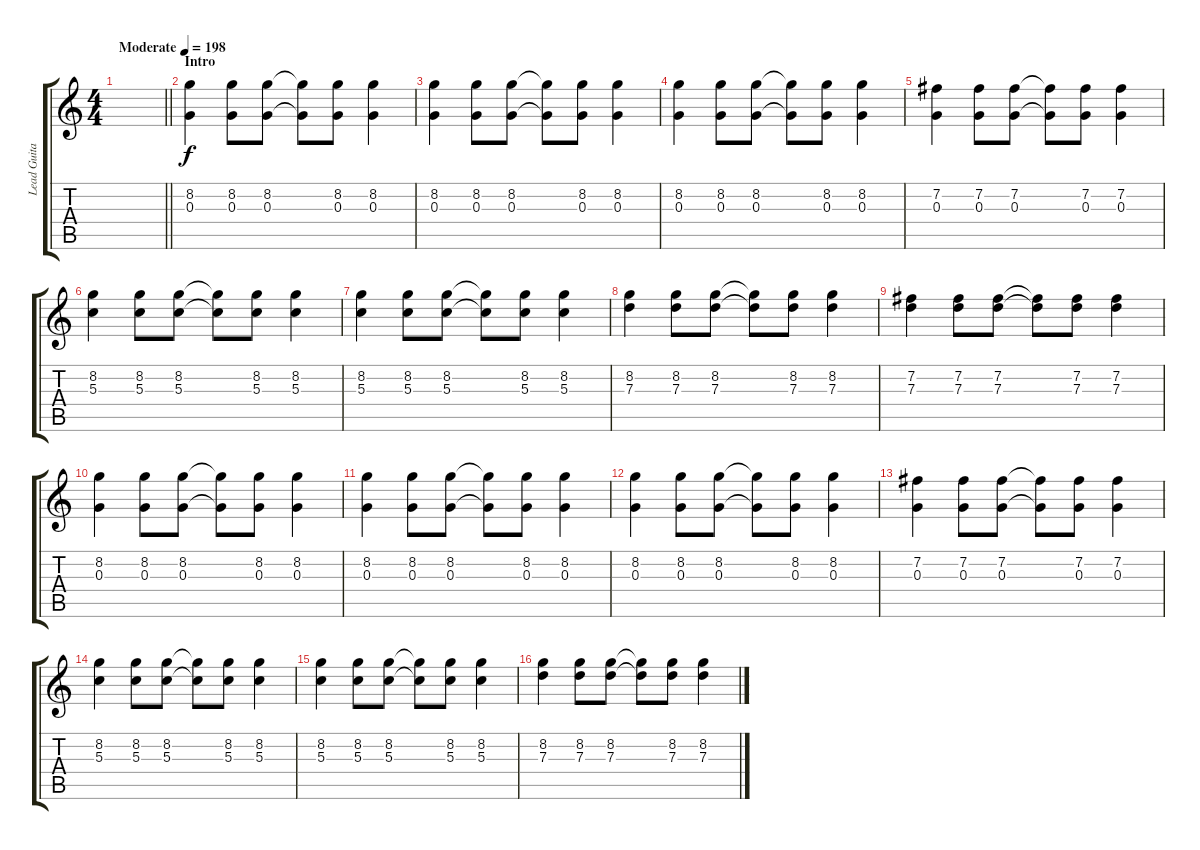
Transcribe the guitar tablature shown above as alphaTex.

\track ("Lead Guitar" "Lead Guita") {instrument overdrivenguitar}
\staff {score tabs}
\tuning (E4 B3 G3 D3 A2 E2) {hide}
\ts (4 4)
\tempo (198 "Moderate")
\clef g2
\barLineRight lightlight
\ks c
|
\section ("" "Intro")
(8.2 0.3).4 (8.2 0.3).8 (8.2 0.3).8 (8.2{t} 0.3{t}).8 (8.2 0.3).8 (8.2 0.3).4 |
(8.2 0.3).4 (8.2 0.3).8 (8.2 0.3).8 (8.2{t} 0.3{t}).8 (8.2 0.3).8 (8.2 0.3).4 |
(8.2 0.3).4 (8.2 0.3).8 (8.2 0.3).8 (8.2{t} 0.3{t}).8 (8.2 0.3).8 (8.2 0.3).4 |
(7.2 0.3).4 (7.2 0.3).8 (7.2 0.3).8 (7.2{t} 0.3{t}).8 (7.2 0.3).8 (7.2 0.3).4 |
(8.2 5.3).4 (8.2 5.3).8 (8.2 5.3).8 (8.2{t} 5.3{t}).8 (8.2 5.3).8 (8.2 5.3).4 |
(8.2 5.3).4 (8.2 5.3).8 (8.2 5.3).8 (8.2{t} 5.3{t}).8 (8.2 5.3).8 (8.2 5.3).4 |
(8.2 7.3).4 (8.2 7.3).8 (8.2 7.3).8 (8.2{t} 7.3{t}).8 (8.2 7.3).8 (8.2 7.3).4 |
(7.2 7.3).4 (7.2 7.3).8 (7.2 7.3).8 (7.2{t} 7.3{t}).8 (7.2 7.3).8 (7.2 7.3).4 |
(8.2 0.3).4 (8.2 0.3).8 (8.2 0.3).8 (8.2{t} 0.3{t}).8 (8.2 0.3).8 (8.2 0.3).4 |
(8.2 0.3).4 (8.2 0.3).8 (8.2 0.3).8 (8.2{t} 0.3{t}).8 (8.2 0.3).8 (8.2 0.3).4 |
(8.2 0.3).4 (8.2 0.3).8 (8.2 0.3).8 (8.2{t} 0.3{t}).8 (8.2 0.3).8 (8.2 0.3).4 |
(7.2 0.3).4 (7.2 0.3).8 (7.2 0.3).8 (7.2{t} 0.3{t}).8 (7.2 0.3).8 (7.2 0.3).4 |
(8.2 5.3).4 (8.2 5.3).8 (8.2 5.3).8 (8.2{t} 5.3{t}).8 (8.2 5.3).8 (8.2 5.3).4 |
(8.2 5.3).4 (8.2 5.3).8 (8.2 5.3).8 (8.2{t} 5.3{t}).8 (8.2 5.3).8 (8.2 5.3).4 |
(8.2 7.3).4 (8.2 7.3).8 (8.2 7.3).8 (8.2{t} 7.3{t}).8 (8.2 7.3).8 (8.2 7.3).4
